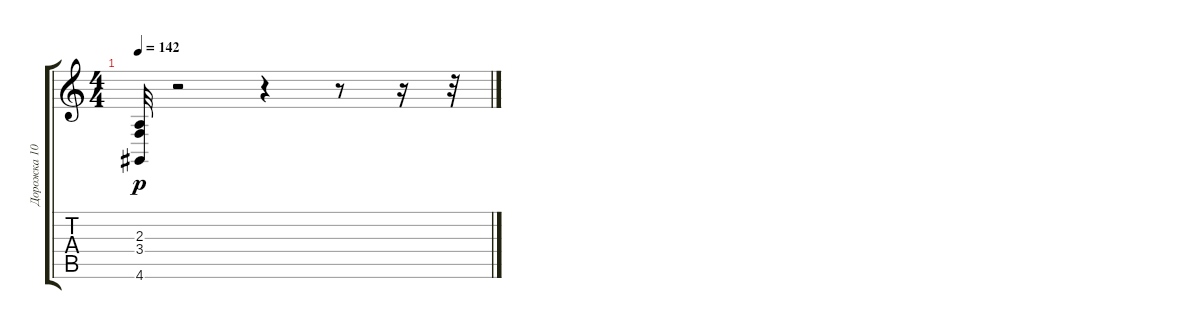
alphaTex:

\track ("Дорожка 10" "Дорожка 10") {instrument lead1square}
\staff {score tabs}
\tuning (E4 B3 G3 D3 A2 E2) {hide}
\ts (4 4)
\tempo 142
\clef g2
\ks c
(2.3 3.4 4.6).32{dy p} r.2 r.4 r.8 r.16 r.32
